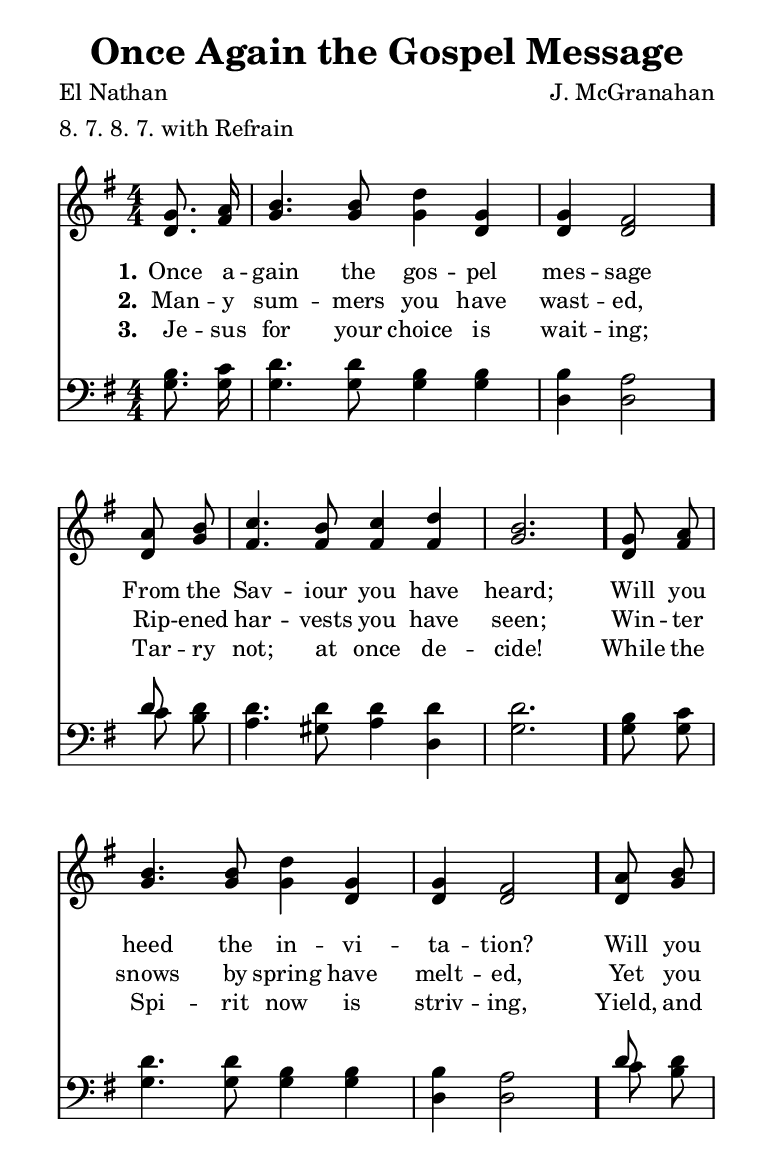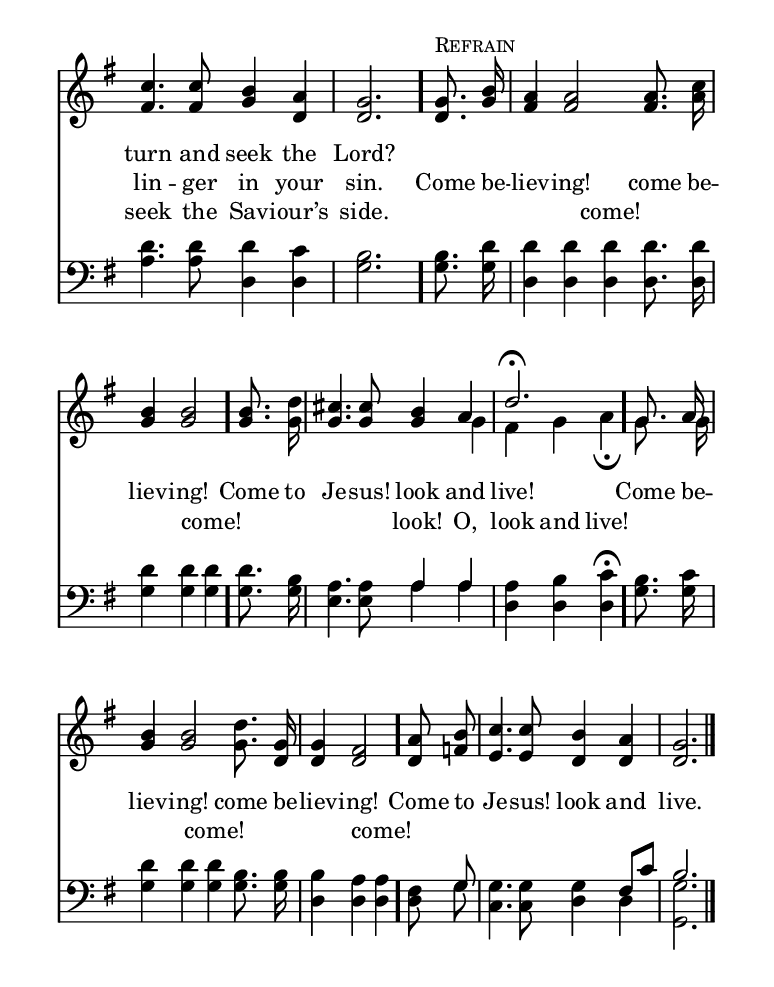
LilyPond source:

\include "common/global.ily"
\paper {
  \include "common/paper.ily"
}

\header{
  hymnnumber = "111"
  title = "Once Again the Gospel Message"
  tunename = "Come Believing"
  meter = "8. 7. 8. 7. with Refrain"
  poet = "El Nathan"
  composer = "J. McGranahan"
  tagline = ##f
}

ta = { \tempo 4=80 }
tb = { \tempo 4=40 }

global = {
  \include "common/overrides.ily"
  \override Staff.TimeSignature.style = #'numbered
  \time 4/4
  \override Score.MetronomeMark.transparent = ##t % hide all fermata changes too
  \ta
  \key g \major
  \partial 4
  \autoBeamOff
}

notesSoprano = {
\global
\relative c'' {

  g8. a16 | b4. b8 d4 g,4 | g fis2
  a8 b | c4. b8 c4 d | b2.
  g8 a | b4. b8 d4 g,4 | g fis2
  a8 b | c4. c8 b4 a | g2.

  << s^\markup { \small \caps "Refrain" }
  { g8. b16 | a4 a2 a8. c16 | b4 b2 } >>
  b8. d16 | cis4. cis8 b4 a | d2. \fermata
  g,8. a16 | b4 b2 d8. g,16 | g4 fis2
  a8 b | c4. c8 b4 a | g2.

  \bar "|."

}
}

notesAlto = {
\global
\relative e' {

  d8. fis16 | g4. g8 g4 d | d d2
  d8 g | fis4. fis8 fis4 fis | g2.
  d8 fis | g4. g8 g4 d | d d2
  d8 g | fis4. fis8 g4 d | d2.

  d8. g16 | fis4 fis2 fis8. a16 g4 g2
  g8. g16 | g4. g8 g4 g | fis g \tb a \fermata \ta
  g8. g16 | g4 g2 g8. d16 | d4 d2
  d8 f | e4. e8 d4 d | d2.

}
}

notesTenor = {
\global
\relative a {

  b8. c16 | d4. d8 b4 b | b a2
  d8 d | d4. d8 d4 d | d2.
  b8 c | d4. d8 b4 b | b a2
  d8 d | d4. d8 d4 c | b2.

  b8. d16 | d4 d d d8. d16 | d4 d d
  d8. b16 | a4. a8 a4 a | a b c
  b8. c16 | d4 d d b8. b16 | b4 a a
  fis8 g | g4. g8 g4 fis8[ c'] | b2.

}
}

notesBass = {
\global
\relative f {

  g8. g16 | g4. g8 g4 g | d4 d2
  c'8 b | a4. gis8 a4 d, | g2.
  g8 g | g4. g8 g4 g | d4 d2
  c'8 b | a4. a8 d,4 d | g2.

  g8. g16 | d4 d d d8. d16 | g4 g g
  g8. g16 | e4. e8 a4 a | d,4 d d \fermata
  g8. g16 | g4 g g g8. g16 | d4 d d
  d8 g | c,4. c8 d4 d | << g2. g,2. >>

}
}

Refrain = \lyricmode {

Come be -- liev -- ing! come be -- liev -- ing! \bar "."
Come to Je -- sus! look and live! \bar "."
Come be -- liev -- ing! come be -- liev -- ing! \bar "."
Come to Je -- sus! look and live. \bar "."

}

wordsA = \lyricmode {
\set stanza = "1."

Once a -- gain the gos -- pel mes -- sage \bar "."
From the Sav -- iour you have heard; \bar "."
Will you heed the in -- vi -- ta -- tion? \bar "."
Will you turn and seek the Lord? \bar "."

}

wordsB = \lyricmode {
\set stanza = "2."

Man -- y sum -- mers you have wast -- ed,
Rip -- ened har -- vests you have seen;
Win -- ter snows by spring have melt -- ed,
Yet you lin -- ger in your sin.

\Refrain

}

wordsC = \lyricmode {
\set stanza = "3."

Je -- sus for your choice is wait -- ing;
Tar -- ry not; at once de -- cide!
While the Spi -- rit now is striv -- ing,
Yield, and seek the Sav -- iour’s side.

}

underWords = \lyricmode {

{ \repeat unfold 34 { \skip 4 } }
come!
{ \repeat unfold 4 { \skip 4 } }
come!
{ \repeat unfold 4 { \skip 4 } }
look! O, look and live!
{ \repeat unfold 4 { \skip 4 } }
come!
{ \repeat unfold 4 { \skip 4 } }
come!

}

\score {
  \context ChoirStaff <<
    \context Staff = upper <<
      \set Staff.autoBeaming = ##f
      \set ChoirStaff.systemStartDelimiter = #'SystemStartBar
      \set ChoirStaff.printPartCombineTexts = ##f
      \partcombine #'(2 . 9) \notesSoprano \notesAlto
      \context NullVoice = sopranos { \voiceOne << \notesSoprano >> }
      \context NullVoice = altos { \voiceTwo << \notesAlto >> }
      \context Lyrics = one   \lyricsto sopranos \wordsA
      \context Lyrics = two   \lyricsto sopranos \wordsB
      \context Lyrics = three \lyricsto sopranos \wordsC
    >>
    \context Staff = men <<
      \set Staff.autoBeaming = ##f
      \clef bass
      \set ChoirStaff.printPartCombineTexts = ##f
      \partcombine #'(2 . 9) \notesTenor \notesBass
      \context NullVoice = tenors { \voiceOne << \notesTenor >> }
      \context NullVoice = basses { \voiceTwo << \notesBass >> }
    >>
    \context Lyrics = three \lyricsto tenors \underWords
  >>
  \layout {
    \include "common/layout.ily"
  }
  \midi{
    \include "common/midi.ily"
  }
}

\version "2.19.49"  % necessary for upgrading to future LilyPond versions.

% vi:set et ts=2 sw=2 ai nocindent syntax=lilypond:
